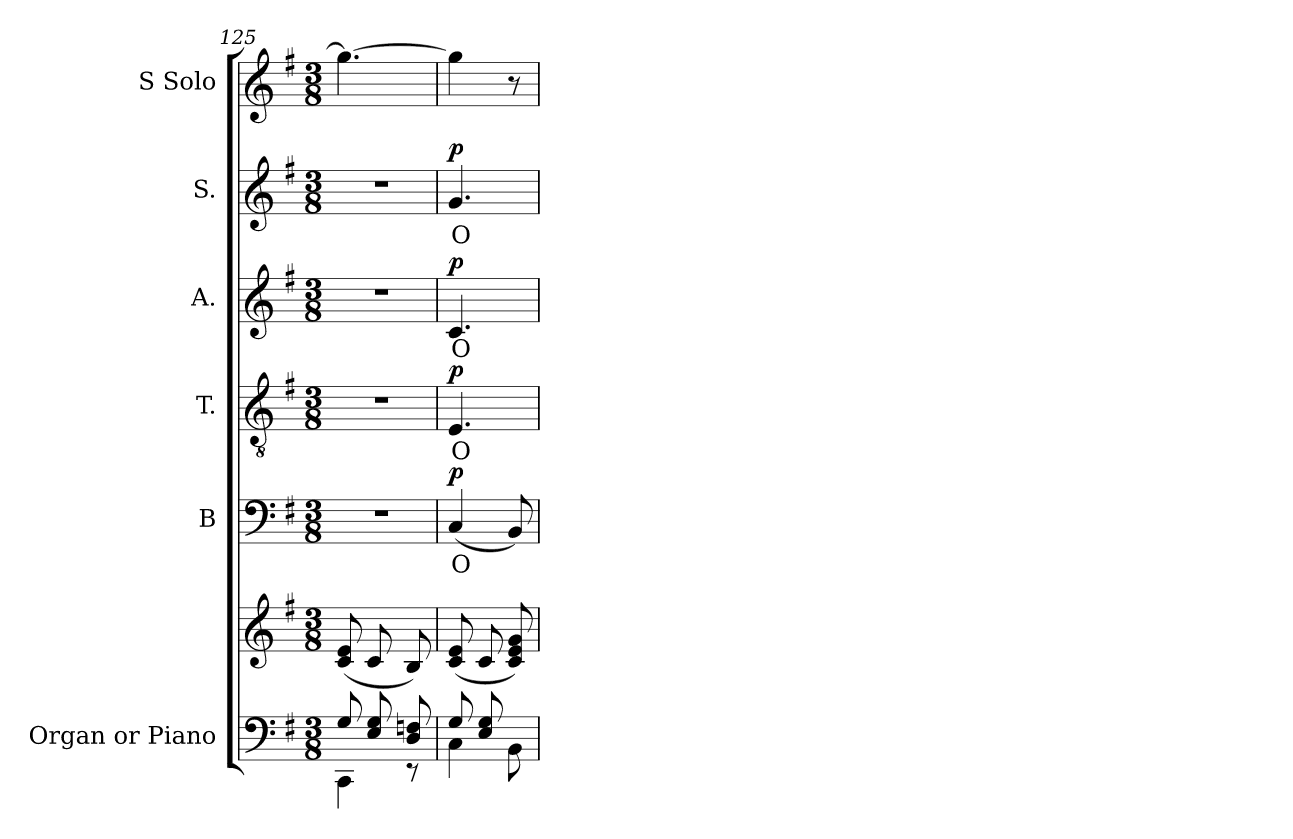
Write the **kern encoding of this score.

**kern	**kern	**kern	**text	**dynam	**kern	**text	**dynam	**kern	**text	**dynam	**kern	**text	**dynam	**kern
*part6	*part6	*part5	*part5	*part5	*part4	*part4	*part4	*part3	*part3	*part3	*part2	*part2	*part2	*part1
*staff7	*staff6	*staff5	*staff5	*staff5	*staff4	*staff4	*staff4	*staff3	*staff3	*staff3	*staff2	*staff2	*staff2	*staff1
*I"Organ or  Piano	*	*I"B	*	*	*I"T.	*	*	*I"A.	*	*	*I"S.	*	*	*I"S    Solo
*	*	*I'B.	*	*	*I'T.	*	*	*I'A.	*	*	*I'S.	*	*	*I'S.
*clefF4	*clefG2	*clefF4	*	*	*clefGv2	*	*	*clefG2	*	*	*clefG2	*	*	*clefG2
*	*	*	*	*	*ITrd7c12	*	*	*	*	*	*	*	*	*
*k[f#]	*k[f#]	*k[f#]	*	*	*k[f#]	*	*	*k[f#]	*	*	*k[f#]	*	*	*k[f#]
*G:	*G:	*G:	*	*	*G:	*	*	*G:	*	*	*G:	*	*	*G:
*M3/8	*M3/8	*M3/8	*	*	*M3/8	*	*	*M3/8	*	*	*M3/8	*	*	*M3/8
=125	=125	=125	=125	=125	=125	=125	=125	=125	=125	=125	=125	=125	=125	=125
*^	*	*	*	*	*	*	*	*	*	*	*	*	*	*
8G/	4CC\	(8c/ 8e/	4.r	.	.	4.r	.	.	4.r	.	.	4.r	.	.	4.gg\_
8E/ 8G/	.	8c/	.	.	.	.	.	.	.	.	.	.	.	.	.
8D/ 8Fn/	8r	8B/)	.	.	.	.	.	.	.	.	.	.	.	.	.
=126	=126	=126	=126	=126	=126	=126	=126	=126	=126	=126	=126	=126	=126	=126	=126
!	!	!	!	!	!LO:DY:a	!	!	!LO:DY:a	!	!	!LO:DY:a	!	!	!LO:DY:a	!
8G/	4C\	(8c/ 8e/	(4C/	O	p	4.EE/	O	p	4.c/	O	p	4.g/	O	p	4gg\]
8E/ 8G/	.	8c/	.	.	.	.	.	.	.	.	.	.	.	.	.
8ryy	8BB\	8c/ 8e/ 8g/)	8BB/)	.	.	.	.	.	.	.	.	.	.	.	8r
*v	*v	*	*	*	*	*	*	*	*	*	*	*	*	*	*
=	=	=	=	=	=	=	=	=	=	=	=	=	=	=
*-	*-	*-	*-	*-	*-	*-	*-	*-	*-	*-	*-	*-	*-	*-
